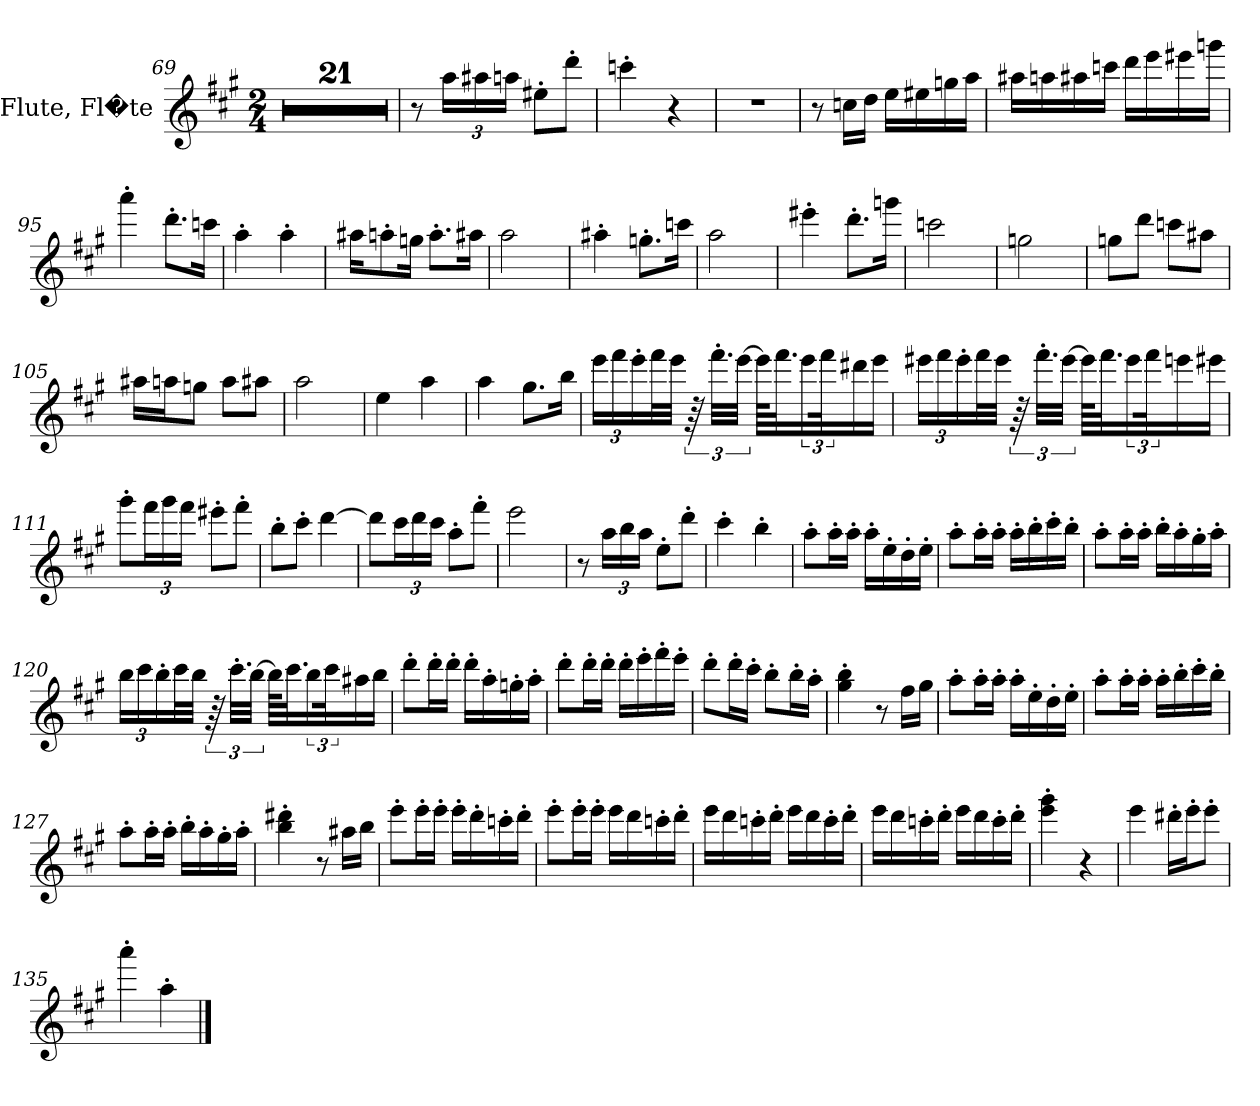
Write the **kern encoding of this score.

**kern
*part1
*staff1
*I"Flute, Fl�te
*I'Fl.
*clefG2
*k[f#c#g#]
*M2/4
=69
2r
=70
2r
=71
2r
=72
2r
=73
2r
=74
2r
=75
2r
=76
2r
=77
2r
=78
2r
=79
2r
=80
2r
=81
2r
=82
2r
=83
2r
=84
2r
=85
2r
=86
2r
=87
2r
=88
2r
=89
2r
=90
8r
*Xbrackettup
24aa\LL
24aa#X\
24aan\JJ
8ee#X'\L
8ddd'\J
=91
4cccn'\
4r
=92
2r
!!LO:PB:g=z
=93
8r
16ccn\LL
16dd\JJ
16ee\LL
16ee#X\
16ggn\
16aa\JJ
=94
16aa#X\LL
16aan\
16aa#X\
16cccn\JJ
16ddd\LL
16eee\
16eee#X\
16gggn\JJ
=95
4aaa'\
8.ddd'\L
16cccn\Jk
=96
4aa'\
4aa'\
=97
16aa#X\KL
8aan'\
16ggn\Jk
8.aa'\L
16aa#X\Jk
=98
2aa\
!!LO:LB:g=z
=99
4aa#X'\
8.ggn'\L
16cccn\Jk
=100
2aa\
=101
4eee#X'\
8.ddd'\L
16gggn\Jk
=102
2cccn\
=103
2ggn\
=104
8ggn\L
8ddd\J
8cccn\L
8aa#X\J
=105
16aa#X\LL
16aan\J
8ggn\J
8aa\L
8aa#X\J
=106
2aa\
!!LO:LB:g=z
=107
4ee\
4aa\
=108
4aa\
8.gg#\L
16bb\Jk
=109
24eee\LL
24fff#\
24eee'\
32fff#\L
32eee\JJJ
*brackettup
96r
48.fff#'\LLL
[48eee\JJJ
64eee\KLLL]
32.fff#\J
24eee\
48fff#\K
16ddd#X\
16eee\JJ
!!LO:LB:g=z
=110
*Xbrackettup
24eee#X\LL
24fff#\
24eee#'\
32fff#\L
32eee#\JJJ
*brackettup
96r
48.fff#'\LLL
[48eee#\JJJ
64eee#\KLLL]
32.fff#\J
24eee#\
48fff#\K
16eeen\
16eee#X\JJ
=111
8ggg#'\L
*Xbrackettup
24fff#\L
24ggg#\
24fff#\JJ
8eee#X'\L
8fff#'\J
=112
8bb'\L
8ccc#'\J
[4ddd\
!!LO:LB:g=z
=113
8ddd\L]
24ccc#\L
24ddd\
24ccc#\JJ
8aa'\L
8fff#'\J
=114
2eee\
=115
8r
24aa\LL
24bb\
24aa\JJ
8ee'\L
8ddd'\J
=116
4ccc#'\
4bb'\
=117
8aa'\L
16aa'\L
16aa'\JJ
16aa'\LL
16ee'\
16dd'\
16ee'\JJ
=118
8aa'\L
16aa'\L
16aa'\JJ
16aa'\LL
16bb'\
16ccc#'\
16bb'\JJ
!!LO:LB:g=z
=119
8aa'\L
16aa'\L
16aa'\JJ
16bb'\LL
16aa'\
16gg#'\
16aa'\JJ
=120
24bb\LL
24ccc#\
24bb'\
32ccc#\L
32bb\JJJ
*brackettup
96r
48.ccc#'\LLL
[48bb\JJJ
64bb\KLLL]
32.ccc#\J
24bb\
48ccc#\K
16aa#X\
16bb\JJ
=121
8ddd'\L
16ddd'\L
16ddd'\JJ
16ddd'\LL
16aa'\
16ggn'\
16aa'\JJ
!!LO:LB:g=z
=122
8ddd'\L
16ddd'\L
16ddd'\JJ
16ddd'\LL
16eee'\
16fff#'\
16eee'\JJ
=123
8ddd'\L
16ddd'\L
16ccc#'\JJ
8bb'\L
16bb'\L
16aa'\JJ
=124
4gg#\' 4bb\'
8r
16ff#\LL
16gg#\JJ
=125
8aa'\L
16aa'\L
16aa'\JJ
16aa'\LL
16ee'\
16dd'\
16ee'\JJ
=126
8aa'\L
16aa'\L
16aa'\JJ
16aa'\LL
16bb'\
16ccc#'\
16bb'\JJ
!!LO:LB:g=z
=127
8aa'\L
16aa'\L
16aa'\JJ
16bb'\LL
16aa'\
16gg#'\
16aa'\JJ
=128
4bb\' 4ddd#X\'
8r
16aa#X\LL
16bb\JJ
=129
8eee'\L
16eee'\L
16eee'\JJ
16eee'\LL
16ddd'\
16cccn'\
16ddd'\JJ
=130
8eee'\L
16eee'\L
16eee'\JJ
16eee\LL
16ddd\
16cccn'\
16ddd'\JJ
=131
16eee\LL
16ddd\
16cccn'\
16ddd'\JJ
16eee\LL
16ddd\
16ccc'\
16ddd'\JJ
!!LO:LB:g=z
=132
16eee\LL
16ddd\
16cccn'\
16ddd'\JJ
16eee\LL
16ddd\
16ccc'\
16ddd'\JJ
=133
4eee\' 4ggg#\'
4r
=134
4eee\
16ddd#X'\LL
16eee'\J
8eee'\J
=135
4aaa'\
4aa'\
==
*-
